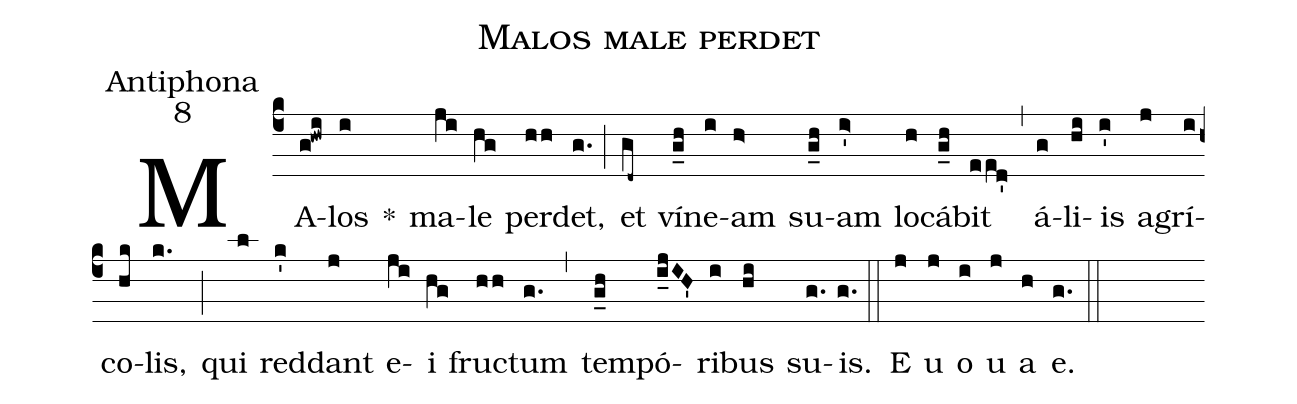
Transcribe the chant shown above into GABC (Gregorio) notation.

name:Malos male perdet;
office-part:Antiphona;
mode:8;
%%
(c4) MA(g!hwi)los(i) *() ma(ji)le(hg) per(hh)det,(g.) (;) et(gd~) ví(g_h)ne(i)am(h>) su(g_h)am(i>') lo(h)cá(g_h)bit(eed') (,) á(g)li(hi)is(i') a(j)grí(i)co(hk)lis,(k.) (;) qui(l) red(k')dant(j) e(ji)i(hg) fru(hh)ctum(g.) (,) tem(g_h)pó(ij_0IH')ri(i)bus(hi) su(g.)is.(g.) (::) E(j) u(j) o(i) u(j) a(h) e.(g.) (::)
